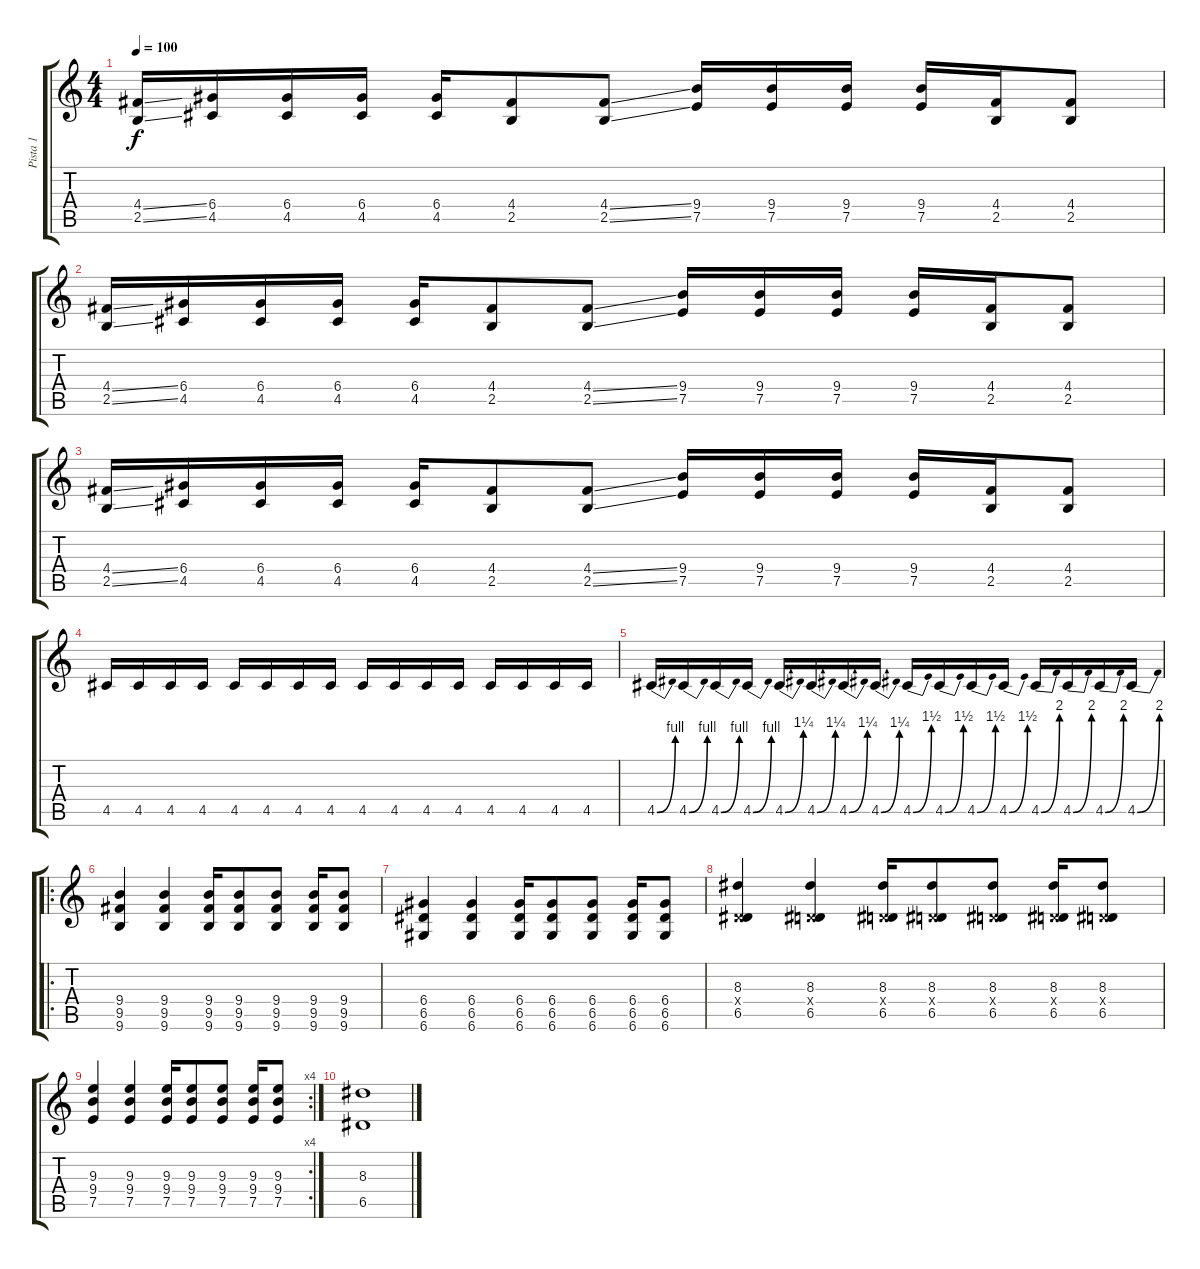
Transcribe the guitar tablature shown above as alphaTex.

\track ("Pista 1" "Pista 1") {instrument distortionguitar}
\staff {score tabs}
\tuning (E4 B3 G3 D3 A2 D2) {hide}
\ts (4 4)
\tempo 100
\clef g2
\ks c
(4.4{ss} 2.5{ss}).16{dy f} (6.4 4.5).16 (6.4 4.5).16 (6.4 4.5).16 (6.4 4.5).16 (4.4 2.5).8 (4.4{ss} 2.5{ss}).8 (9.4 7.5).16 (9.4 7.5).16 (9.4 7.5).16 (9.4 7.5).16 (4.4 2.5).16 (4.4 2.5).8 |
(4.4{ss} 2.5{ss}).16 (6.4 4.5).16 (6.4 4.5).16 (6.4 4.5).16 (6.4 4.5).16 (4.4 2.5).8 (4.4{ss} 2.5{ss}).8 (9.4 7.5).16 (9.4 7.5).16 (9.4 7.5).16 (9.4 7.5).16 (4.4 2.5).16 (4.4 2.5).8 |
(4.4{ss} 2.5{ss}).16 (6.4 4.5).16 (6.4 4.5).16 (6.4 4.5).16 (6.4 4.5).16 (4.4 2.5).8 (4.4{ss} 2.5{ss}).8 (9.4 7.5).16 (9.4 7.5).16 (9.4 7.5).16 (9.4 7.5).16 (4.4 2.5).16 (4.4 2.5).8 |
4.5.16 4.5.16 4.5.16 4.5.16 4.5.16 4.5.16 4.5.16 4.5.16 4.5.16 4.5.16 4.5.16 4.5.16 4.5.16 4.5.16 4.5.16 4.5.16 |
4.5{be (bend 0 0 60 4)}.16 4.5{be (bend 0 0 60 4)}.16 4.5{be (bend 0 0 60 4)}.16 4.5{be (bend 0 0 60 4)}.16 4.5{be (bend 0 0 60 5)}.16 4.5{be (bend 0 0 60 5)}.16 4.5{be (bend 0 0 60 5)}.16 4.5{be (bend 0 0 60 5)}.16 4.5{be (bend 0 0 60 6)}.16 4.5{be (bend 0 0 60 6)}.16 4.5{be (bend 0 0 60 6)}.16 4.5{be (bend 0 0 60 6)}.16 4.5{be (bend 0 0 60 8)}.16 4.5{be (bend 0 0 60 8)}.16 4.5{be (bend 0 0 60 8)}.16 4.5{be (bend 0 0 60 8)}.16 |
\ro
(9.4 9.5 9.6).4 (9.4 9.5 9.6).4 (9.4 9.5 9.6).16 (9.4 9.5 9.6).8 (9.4 9.5 9.6).8 (9.4 9.5 9.6).16 (9.4 9.5 9.6).8 |
(6.4 6.5 6.6).4 (6.4 6.5 6.6).4 (6.4 6.5 6.6).16 (6.4 6.5 6.6).8 (6.4 6.5 6.6).8 (6.4 6.5 6.6).16 (6.4 6.5 6.6).8 |
(8.3 0.4{x} 6.5).4 (8.3 0.4{x} 6.5).4 (8.3 0.4{x} 6.5).16 (8.3 0.4{x} 6.5).8 (8.3 0.4{x} 6.5).8 (8.3 0.4{x} 6.5).16 (8.3 0.4{x} 6.5).8 |
\rc 4
(9.3 9.4 7.5).4 (9.3 9.4 7.5).4 (9.3 9.4 7.5).16 (9.3 9.4 7.5).8 (9.3 9.4 7.5).8 (9.3 9.4 7.5).16 (9.3 9.4 7.5).8 |
(8.3 6.5).1
